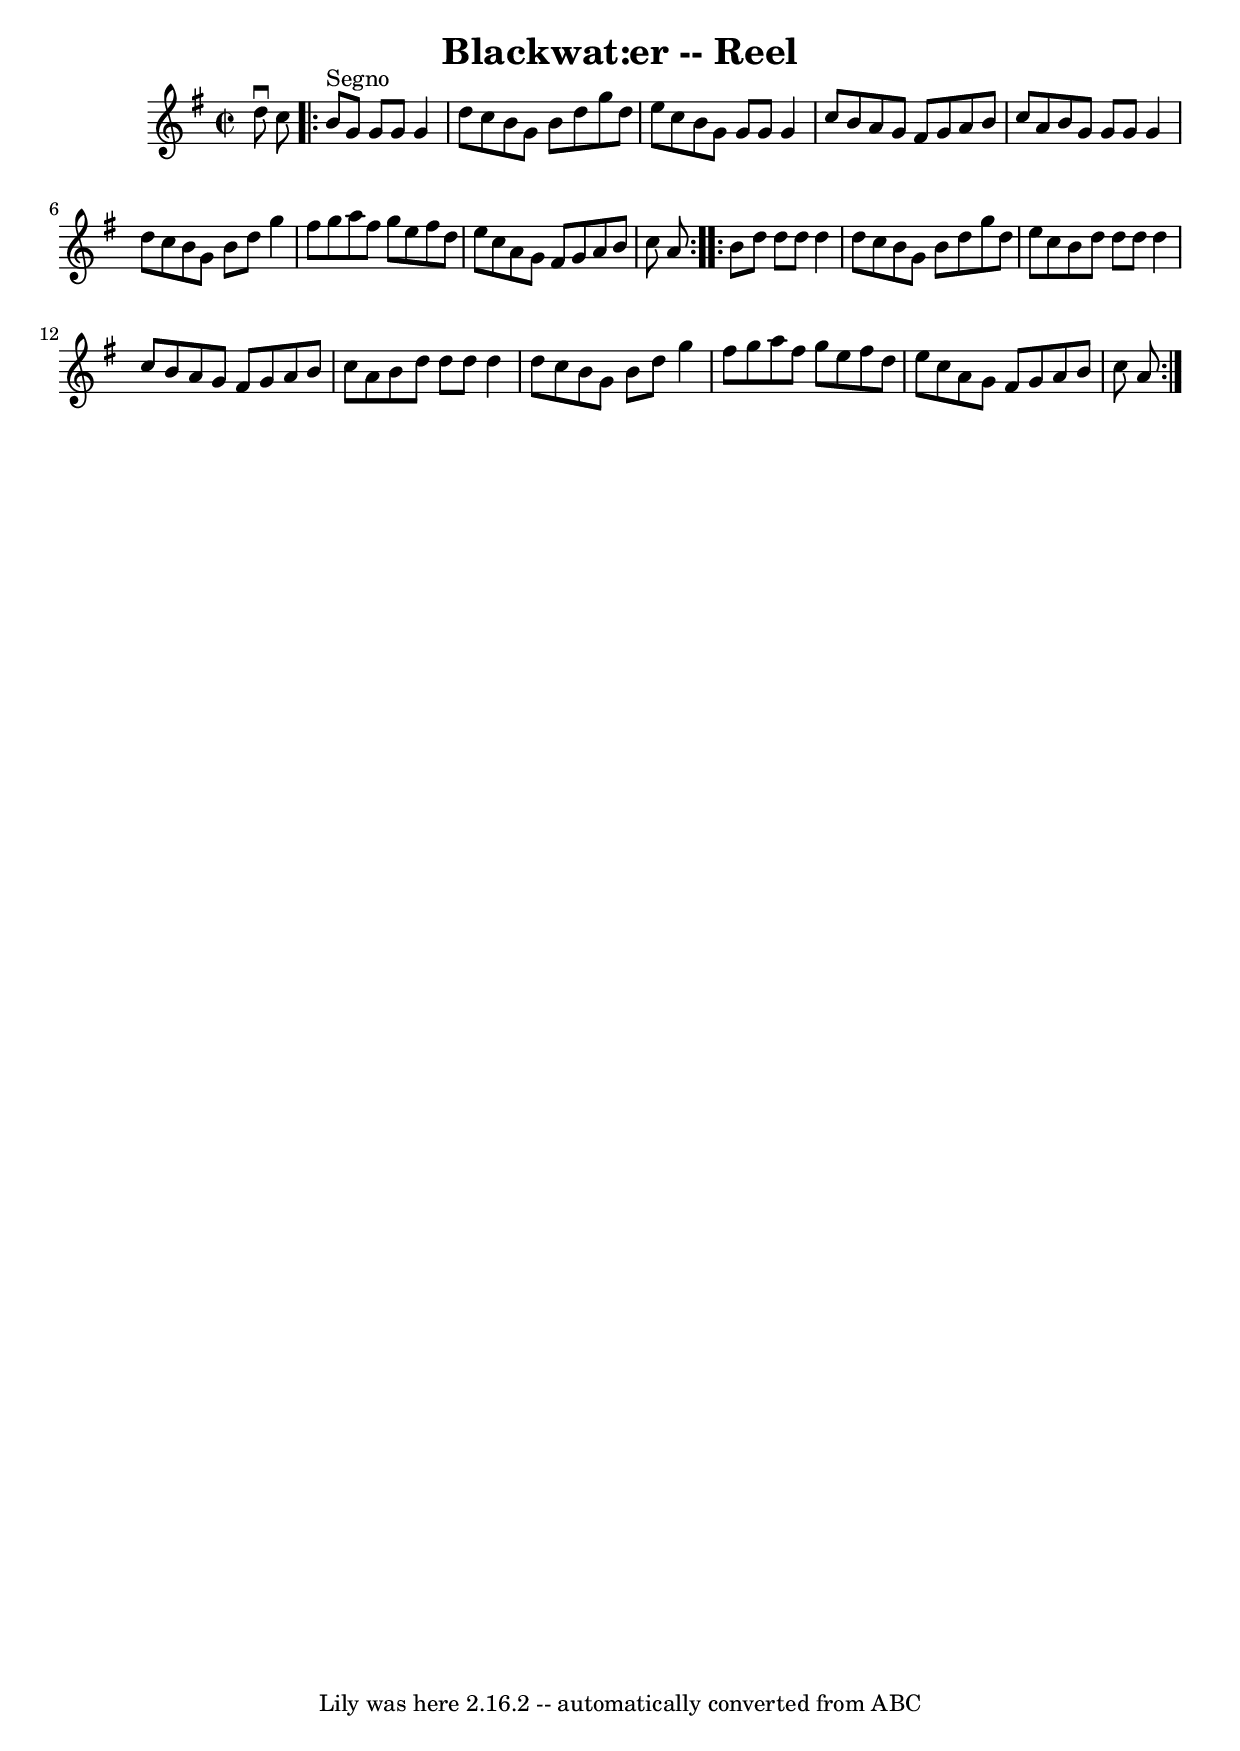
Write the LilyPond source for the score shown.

\version "2.16.2"
\include "Mammoth.ily"
\header {
  %% book = "Ryan's Mammoth Collection"
 crossRefNumber = "1"
 footnotes = ""
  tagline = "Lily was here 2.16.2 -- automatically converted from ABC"
  title = "Blackwat:er -- Reel"

}
voicedefault =  {


  \override Staff.TimeSignature #'style = #'C
  \time 2/2 
  \key g \major
 d''8^\downbow c''8    
  \repeat volta 2 { b'8^"Segno" g'8 g'8 g'8 g'4 d''8 c''8   |
 b'8 g'8 b'8 d''8 g''8 d''8 e''8 c''8   |
 b'8 g'8 g'8 g'8 g'4 c''8 b'8   |
 a'8 g'8 fis'8 g'8 a'8 b'8 c''8 a'8   |
 b'8 g'8 g'8 g'8 g'4 d''8 c''8   |
 b'8 g'8 b'8 d''8 g''4 fis''8 g''8  |
 a''8 fis''8 g''8 e''8 fis''8 d''8 e''8 c''8   |
 a'8    
 g'8 fis'8 g'8 a'8 b'8 c''8 a'8  
  } 
  \repeat volta 2 {
 b'8 d''8 d''8 d''8 d''4 d''8 c''8   |
 b'8 g'8 b'8 d''8 g''8 d''8 e''8 c''8   |
 b'8 d''8 d''8 d''8 d''4 c''8 b'8   |
 a'8 g'8 fis'8 g'8 a'8 b'8 c''8 a'8   |
 b'8 d''8 d''8 d''8 d''4 d''8 c''8   |
 b'8 g'8 b'8 d''8 g''4 fis''8 g''8  |
 a''8 fis''8 g''8 e''8 fis''8 d''8 e''8 c''8   |
 a'8    
 g'8 fis'8 g'8 a'8 b'8 c''8 a'8    
  }   

}

\score{
  <<

    \context Staff="default"
    {
      \voicedefault 
      
    }

  >>
  \layout {
    
  }
  \midi {
  }

}
